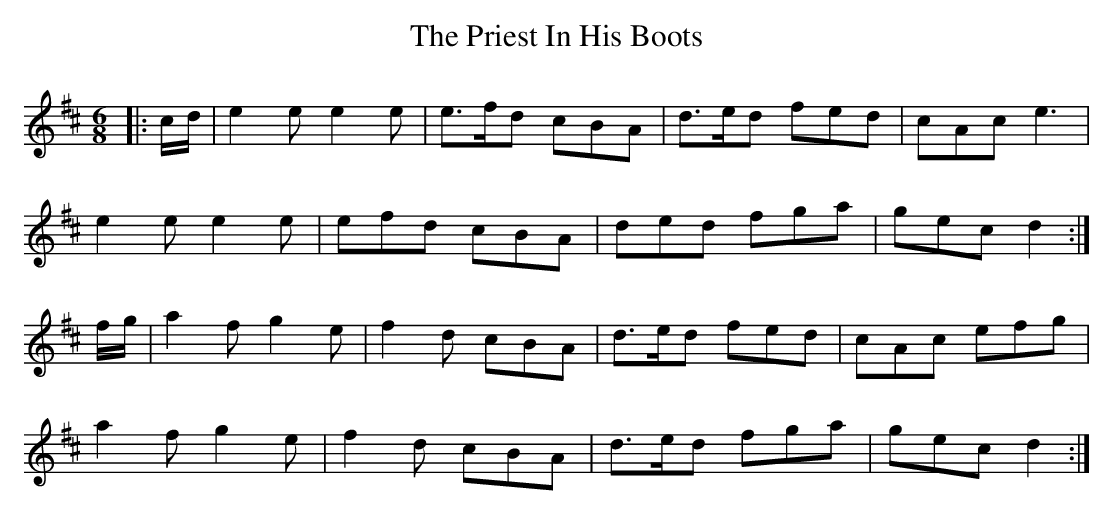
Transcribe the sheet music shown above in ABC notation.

X:1
T: The Priest In His Boots
M: 6/8
L: 1/8
K: Dmaj
|:c/d/|e2e e2e|e>fd cBA|d>ed fed|cAc e3|
e2e e2e|efd cBA|ded fga|gec d2:|
f/g/|a2f g2e|f2d cBA|d>ed fed|cAc efg|
a2f g2e|f2d cBA|d>ed fga|gec d2:|
